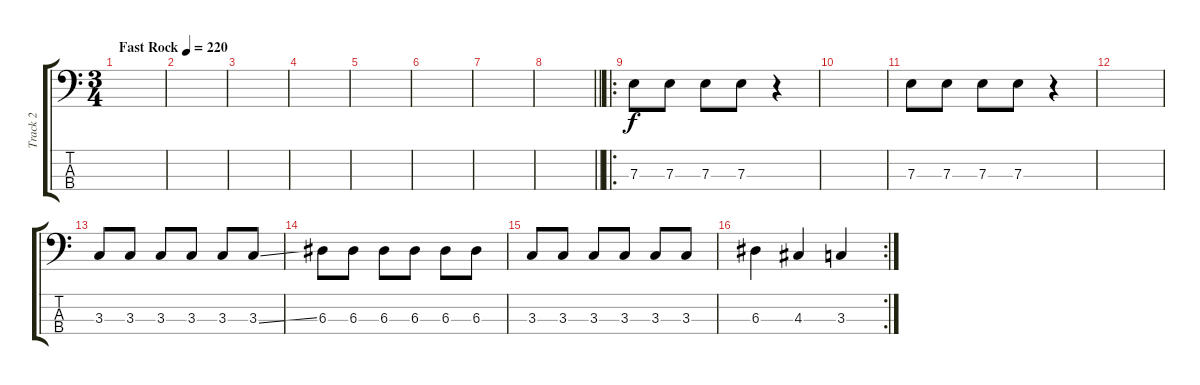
\track ("Track 2" "Track 2") {instrument electricbasspick}
\staff {score tabs}
\tuning (G2 D2 A1 E1) {hide}
\ts (3 4)
\tempo (220 "Fast Rock")
\clef f4
\ks c
|
|
|
|
|
|
|
\barLineRight lightlight
|
\ro
7.3.8 7.3.8 7.3.8 7.3.8 r.4 |
|
7.3.8 7.3.8 7.3.8 7.3.8 r.4 |
|
3.3.8 3.3.8 3.3.8 3.3.8 3.3.8 3.3{ss}.8 |
6.3.8 6.3.8 6.3.8 6.3.8 6.3.8 6.3.8 |
3.3.8 3.3.8 3.3.8 3.3.8 3.3.8 3.3.8 |
\rc 2
6.3.4 4.3.4 3.3.4
